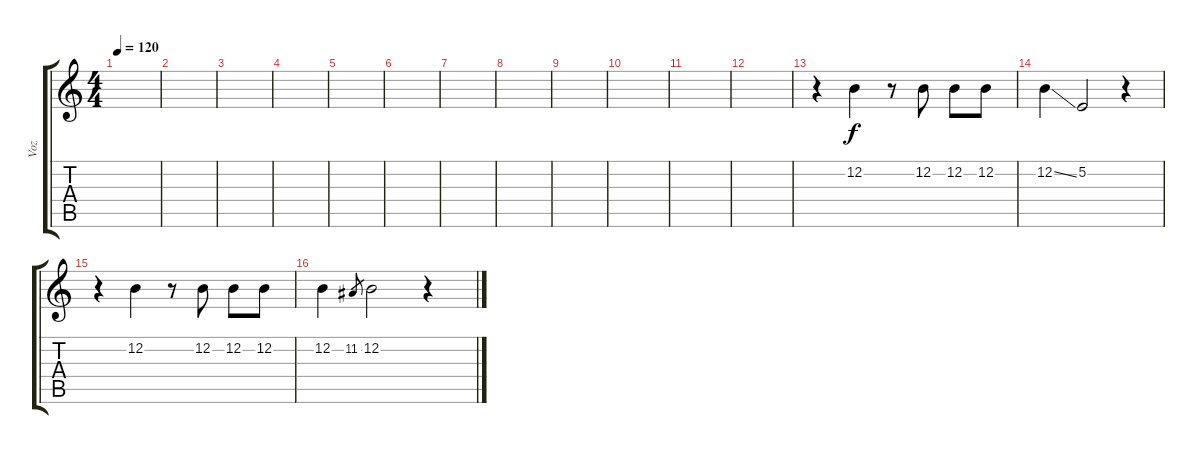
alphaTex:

\track ("Voz" "Voz") {instrument trumpet}
\staff {score tabs}
\tuning (E4 B3 G3 D3 A2 E2) {hide}
\ts (4 4)
\tempo 120
\clef g2
\ks c
|
|
|
|
|
|
|
|
|
|
|
|
r.4 12.2.4 r.8 12.2.8 12.2.8 12.2.8 |
12.2{ss}.4 5.2.2 r.4 |
r.4 12.2.4 r.8 12.2.8 12.2.8 12.2.8 |
12.2.4 11.2.8{gr} 12.2.2 r.4
